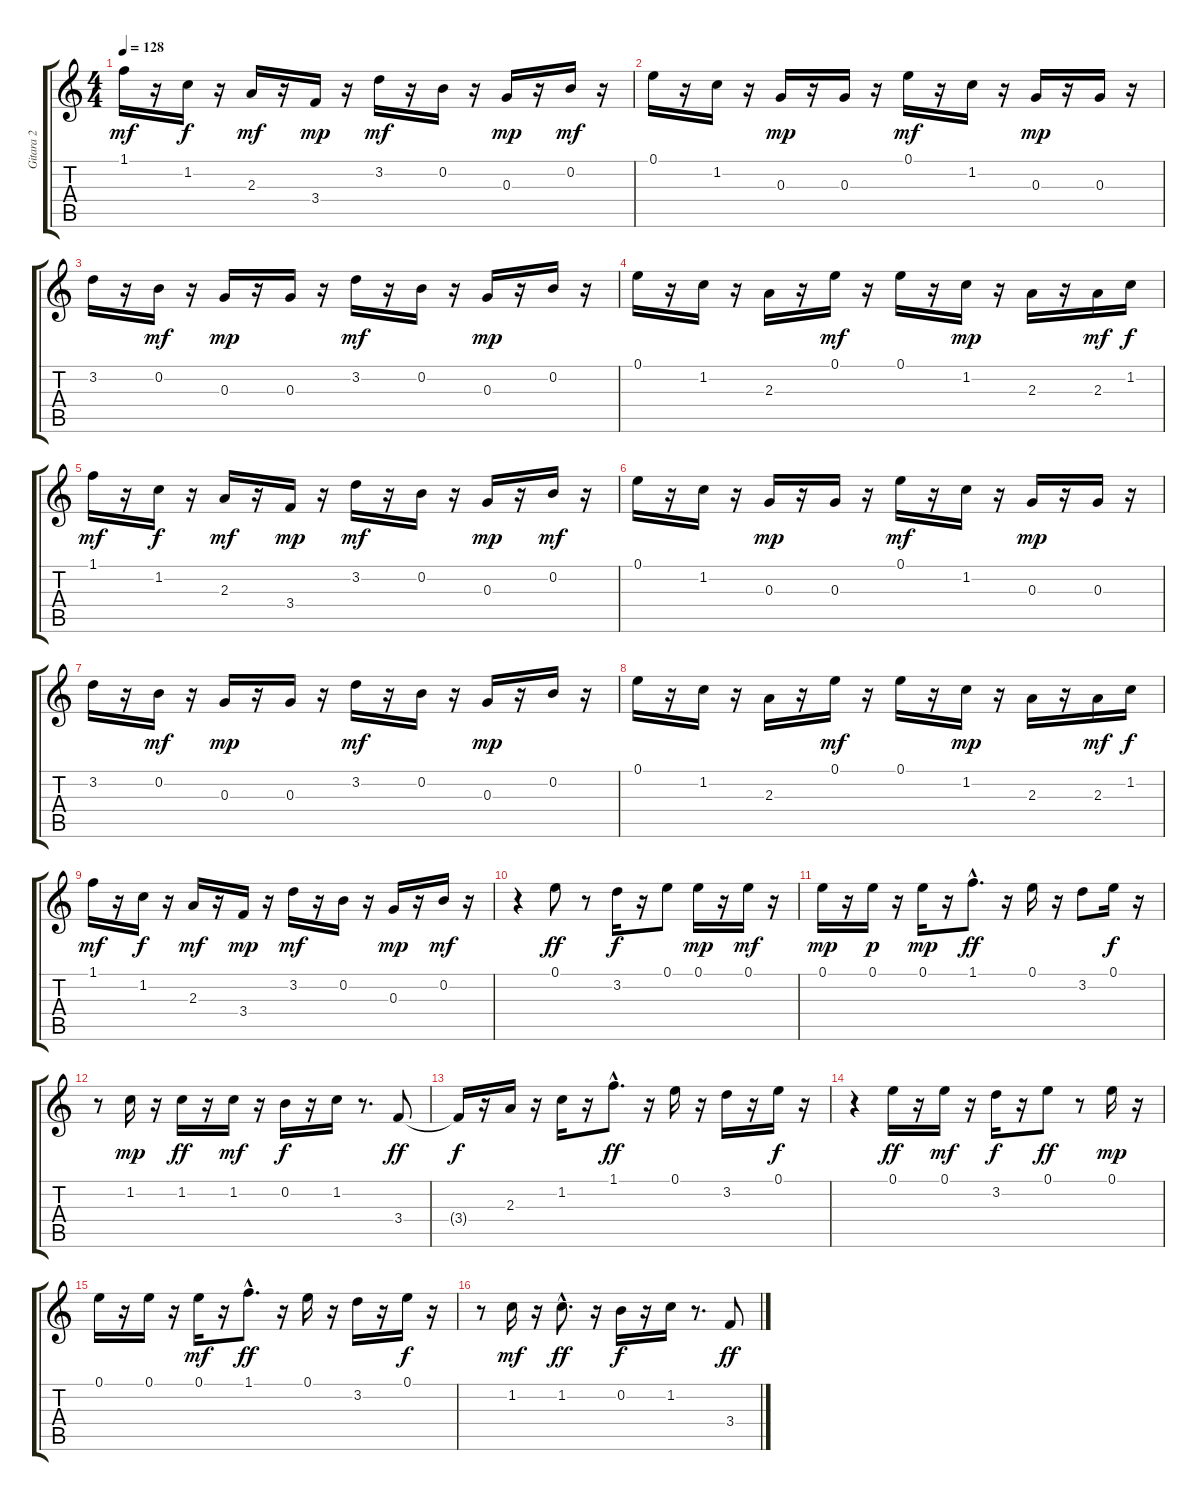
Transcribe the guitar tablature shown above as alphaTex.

\track ("Gitara 2" "Gitara 2") {instrument distortionguitar}
\staff {score tabs}
\tuning (E4 B3 G3 D3 A2 E2) {hide}
\ts (4 4)
\tempo 128
\clef g2
\ks c
1.1.16{dy mf} r.16 1.2.16{dy f} r.16 2.3.16{dy mf} r.16 3.4.16{dy mp} r.16 3.2.16{dy mf} r.16 0.2.16 r.16 0.3.16{dy mp} r.16 0.2.16{dy mf} r.16 |
0.1.16 r.16 1.2.16 r.16 0.3.16{dy mp} r.16 0.3.16 r.16 0.1.16{dy mf} r.16 1.2.16 r.16 0.3.16{dy mp} r.16 0.3.16 r.16 |
3.2.16 r.16 0.2.16{dy mf} r.16 0.3.16{dy mp} r.16 0.3.16 r.16 3.2.16{dy mf} r.16 0.2.16 r.16 0.3.16{dy mp} r.16 0.2.16 r.16 |
0.1.16 r.16 1.2.16 r.16 2.3.16 r.16 0.1.16{dy mf} r.16 0.1.16 r.16 1.2.16{dy mp} r.16 2.3.16 r.16 2.3.16{dy mf} 1.2.16{dy f} |
1.1.16{dy mf} r.16 1.2.16{dy f} r.16 2.3.16{dy mf} r.16 3.4.16{dy mp} r.16 3.2.16{dy mf} r.16 0.2.16 r.16 0.3.16{dy mp} r.16 0.2.16{dy mf} r.16 |
0.1.16 r.16 1.2.16 r.16 0.3.16{dy mp} r.16 0.3.16 r.16 0.1.16{dy mf} r.16 1.2.16 r.16 0.3.16{dy mp} r.16 0.3.16 r.16 |
3.2.16 r.16 0.2.16{dy mf} r.16 0.3.16{dy mp} r.16 0.3.16 r.16 3.2.16{dy mf} r.16 0.2.16 r.16 0.3.16{dy mp} r.16 0.2.16 r.16 |
0.1.16 r.16 1.2.16 r.16 2.3.16 r.16 0.1.16{dy mf} r.16 0.1.16 r.16 1.2.16{dy mp} r.16 2.3.16 r.16 2.3.16{dy mf} 1.2.16{dy f} |
1.1.16{dy mf} r.16 1.2.16{dy f} r.16 2.3.16{dy mf} r.16 3.4.16{dy mp} r.16 3.2.16{dy mf} r.16 0.2.16 r.16 0.3.16{dy mp} r.16 0.2.16{dy mf} r.16 |
r.4 0.1.8{dy ff} r.8 3.2.16{dy f} r.16 0.1.8 0.1.16{dy mp} r.16 0.1.16{dy mf} r.16 |
0.1.16{dy mp} r.16 0.1.16{dy p} r.16 0.1.16{dy mp} r.16 1.1{hac}.8{d dy ff} r.16 0.1.16 r.16 3.2.8 0.1.16{dy f} r.16 |
r.8 1.2.16{dy mp} r.16 1.2.16{dy ff} r.16 1.2.16{dy mf} r.16 0.2.16{dy f} r.16 1.2.16 r.8{d} 3.4.8{dy ff} |
3.4{t}.16{dy f} r.16 2.3.16 r.16 1.2.16 r.16 1.1{hac}.8{d dy ff} r.16 0.1.16 r.16 3.2.16 r.16 0.1.16{dy f} r.16 |
r.4 0.1.16{dy ff} r.16 0.1.16{dy mf} r.16 3.2.16{dy f} r.16 0.1.8{dy ff} r.8 0.1.16{dy mp} r.16 |
0.1.16 r.16 0.1.16 r.16 0.1.16{dy mf} r.16 1.1{hac}.8{d dy ff} r.16 0.1.16 r.16 3.2.16 r.16 0.1.16{dy f} r.16 |
r.8 1.2.16{dy mf} r.16 1.2{hac}.8{d dy ff} r.16 0.2.16{dy f} r.16 1.2.16 r.8{d} 3.4.8{dy ff}
